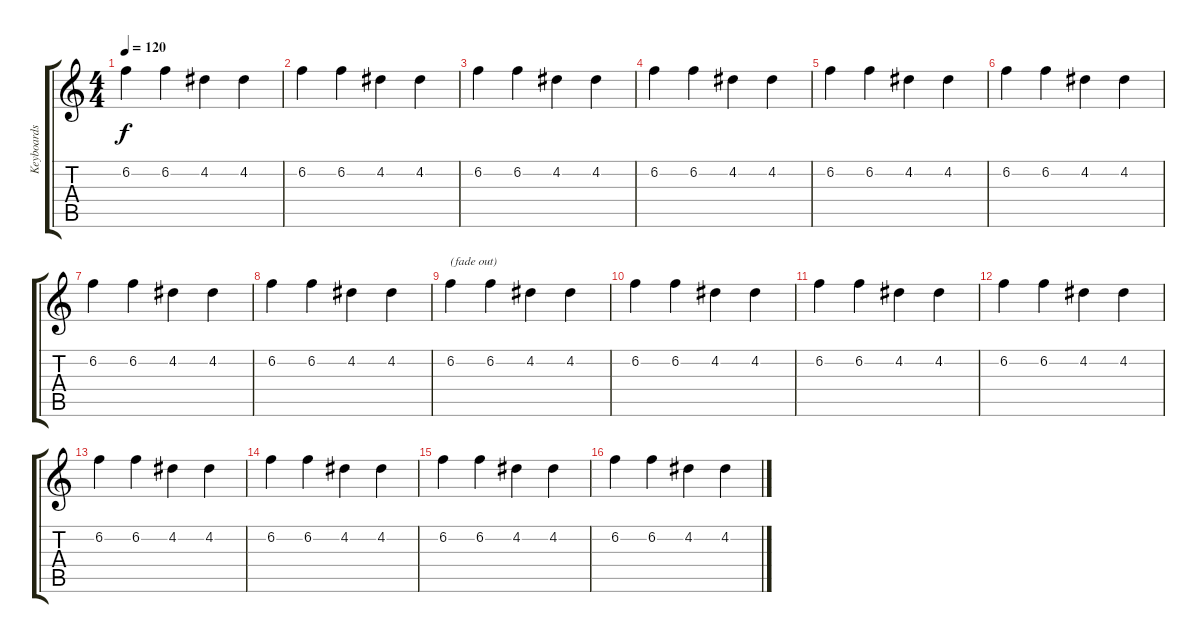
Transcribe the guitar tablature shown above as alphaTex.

\track ("Keyboards" "Keyboards") {instrument acousticguitarnylon}
\staff {score tabs}
\tuning (E4 B3 G3 D3 A2 E2) {hide}
\ts (4 4)
\tempo 120
\clef g2
\ks c
6.2.4{dy f} 6.2.4 4.2.4 4.2.4 |
6.2.4 6.2.4 4.2.4 4.2.4 |
6.2.4 6.2.4 4.2.4 4.2.4 |
6.2.4 6.2.4 4.2.4 4.2.4 |
6.2.4 6.2.4 4.2.4 4.2.4 |
6.2.4 6.2.4 4.2.4 4.2.4 |
6.2.4 6.2.4 4.2.4 4.2.4 |
6.2.4 6.2.4 4.2.4 4.2.4 |
6.2.4{txt "(fade out)" volume 10} 6.2.4 4.2.4 4.2.4 |
6.2.4 6.2.4 4.2.4 4.2.4 |
6.2.4{volume 7} 6.2.4 4.2.4 4.2.4 |
6.2.4 6.2.4 4.2.4 4.2.4 |
6.2.4{volume 4} 6.2.4 4.2.4 4.2.4 |
6.2.4 6.2.4 4.2.4 4.2.4 |
6.2.4{volume 0} 6.2.4 4.2.4 4.2.4 |
6.2.4 6.2.4 4.2.4 4.2.4
